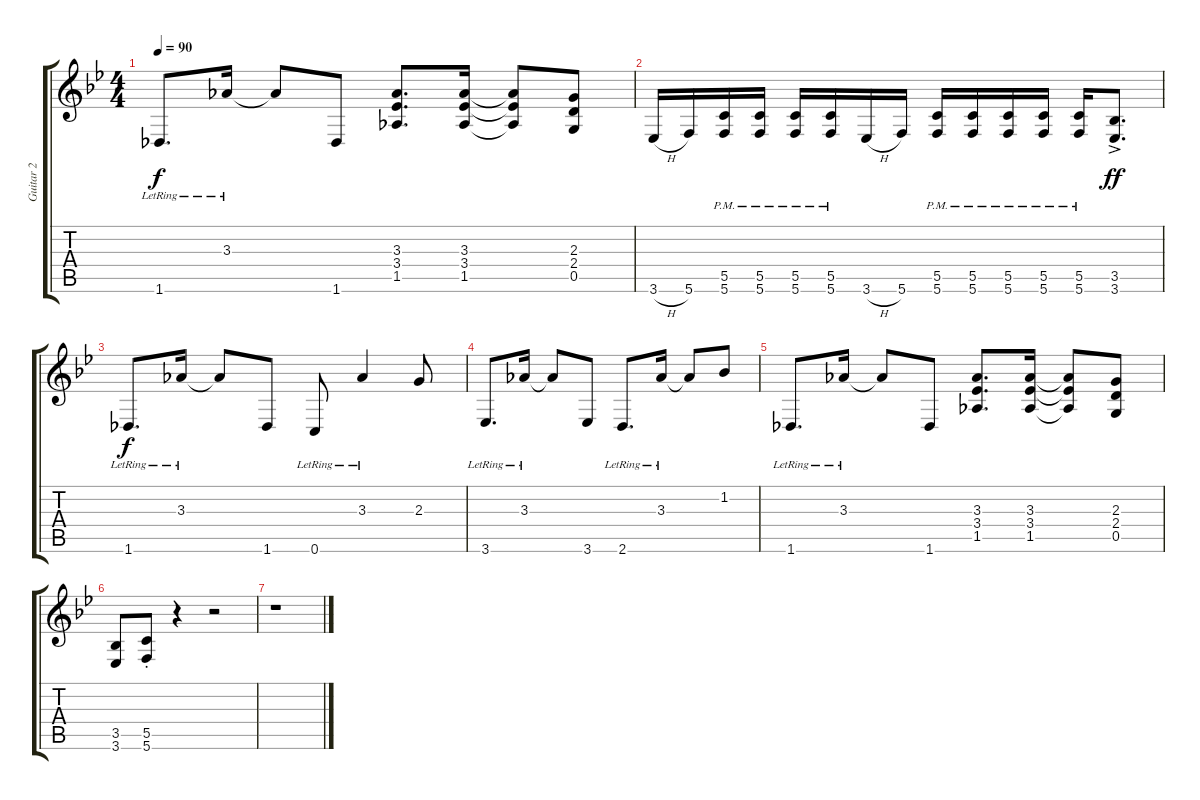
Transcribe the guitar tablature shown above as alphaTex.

\track ("Guitar 2" "Guitar 2") {instrument distortionguitar}
\staff {score tabs}
\tuning (D4 A3 F3 C3 G2 C2) {hide}
\ts (4 4)
\tempo 90
\clef g2
\ks bb
1.6{lr}.8{d dy f} 3.3{lr}.16 3.3{t}.8 1.6.8 (3.3 3.4 1.5).8{d} (3.3 3.4 1.5).16 (3.3{t} 3.4{t} 1.5{t}).8 (2.3 2.4 0.5).8 |
3.6{h}.16 5.6.16 (5.5{pm} 5.6{pm}).16 (5.5{pm} 5.6{pm}).16 (5.5{pm} 5.6{pm}).16 (5.5{pm} 5.6{pm}).16 3.6{h}.16 5.6.16 (5.5{pm} 5.6{pm}).16 (5.5{pm} 5.6{pm}).16 (5.5{pm} 5.6{pm}).16 (5.5{pm} 5.6{pm}).16 (5.5{pm} 5.6{pm}).16 (3.5{ac} 3.6{ac}).8{d dy ff} |
1.6{lr}.8{d dy f} 3.3{lr}.16 3.3{t}.8 1.6.8 0.6{lr}.8 3.3{lr}.4 2.3.8 |
3.6{lr}.8{d} 3.3{lr}.16 3.3{t}.8 3.6.8 2.6{lr}.8{d} 3.3{lr}.16 3.3{t}.8 1.2.8 |
1.6{lr}.8{d} 3.3{lr}.16 3.3{t}.8 1.6.8 (3.3 3.4 1.5).8{d} (3.3 3.4 1.5).16 (3.3{t} 3.4{t} 1.5{t}).8 (2.3 2.4 0.5).8 |
(3.5 3.6).8 (5.5{st} 5.6{st}).8 r.4 r.2 |
r.1
